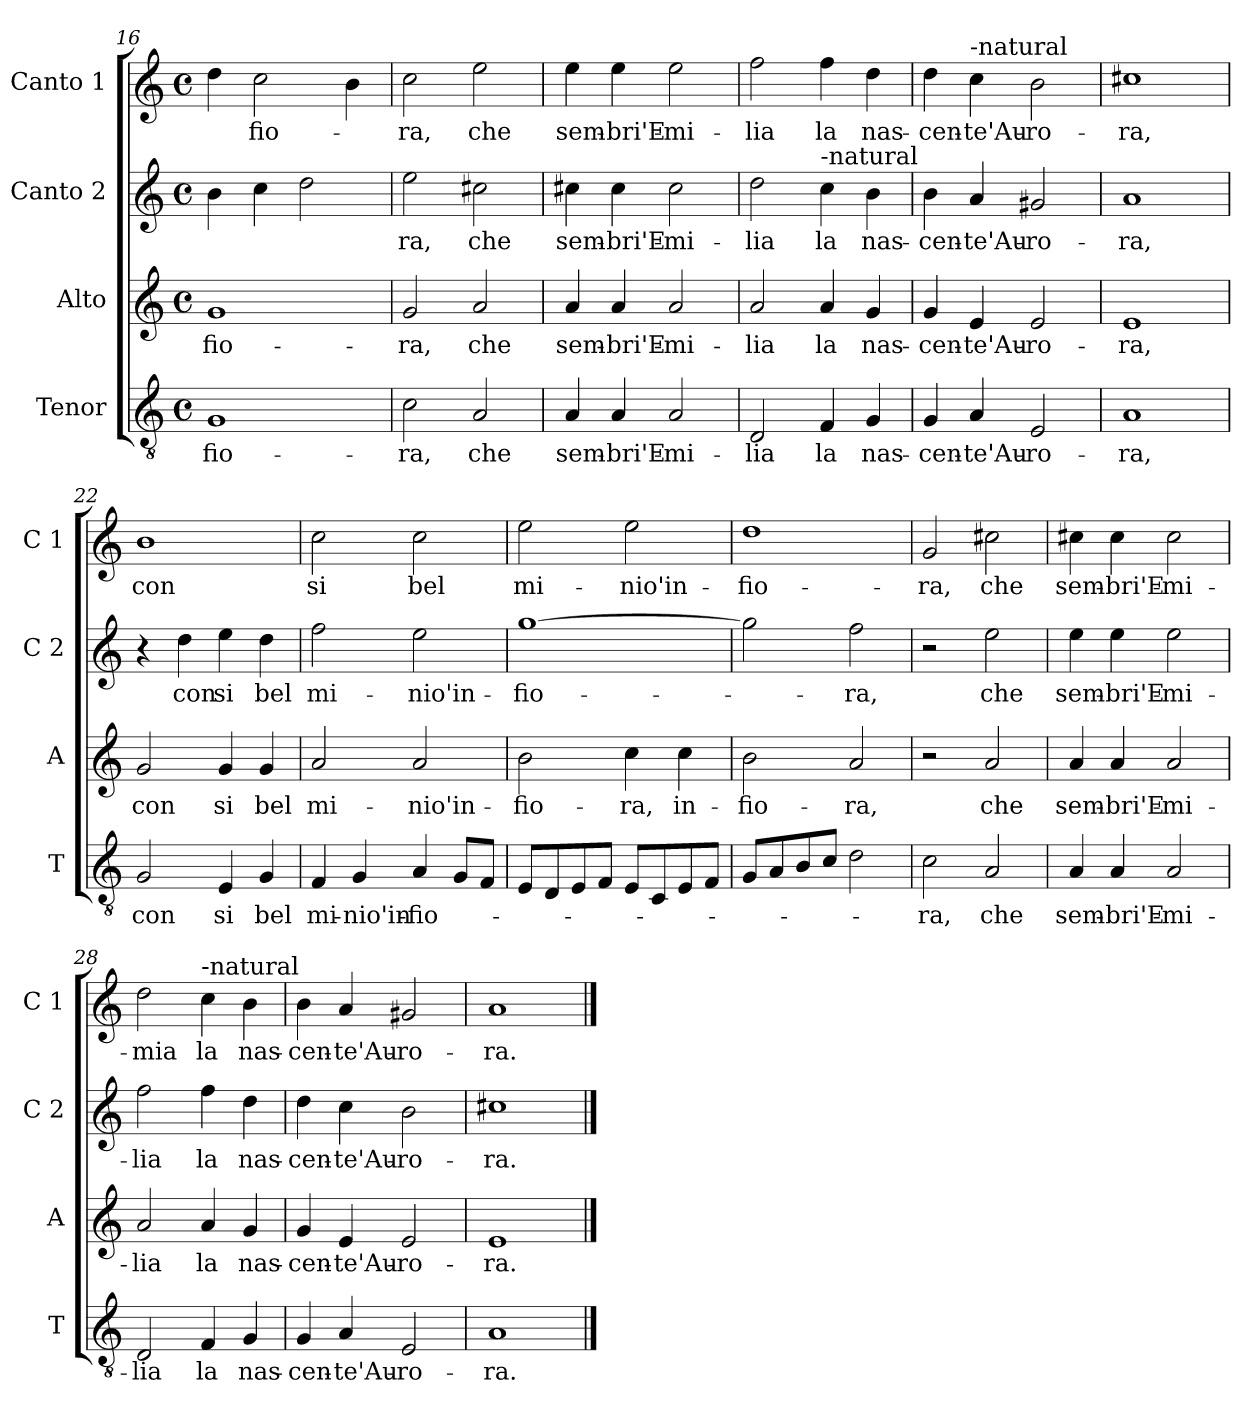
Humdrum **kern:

**kern	**text	**kern	**text	**kern	**text	**kern	**text
*part4	*part4	*part3	*part3	*part2	*part2	*part1	*part1
*staff4	*staff4	*staff3	*staff3	*staff2	*staff2	*staff1	*staff1
*I"Tenor	*	*I"Alto	*	*I"Canto 2	*	*I"Canto 1	*
*I'T	*	*I'A	*	*I'C 2	*	*I'C 1	*
*clefGv2	*	*clefG2	*	*clefG2	*	*clefG2	*
*k[]	*	*k[]	*	*k[]	*	*k[]	*
*C:	*	*C:	*	*C:	*	*C:	*
*M4/4	*	*M4/4	*	*M4/4	*	*M4/4	*
*met(c)	*	*met(c)	*	*met(c)	*	*met(c)	*
=16	=16	=16	=16	=16	=16	=16	=16
!	!LO:LY:b	!	!LO:LY:b	!	!	!	!
1G	-fio-	1g	-fio-	4b\	.	4dd\	.
!	!	!	!	!	!	!	!LO:LY:b
.	.	.	.	4cc\	.	2cc\	-fio-
.	.	.	.	2dd\	.	.	.
.	.	.	.	.	.	4b\	.
=17	=17	=17	=17	=17	=17	=17	=17
!	!LO:LY:b	!	!LO:LY:b	!	!LO:LY:b	!	!LO:LY:b
2c\	-ra,	2g/	-ra,	2ee\	-ra,	2cc\	-ra,
!	!LO:LY:b	!	!LO:LY:b	!	!LO:LY:b	!	!LO:LY:b
2A/	che	2a/	che	2cc#X\	che	2ee\	che
=18	=18	=18	=18	=18	=18	=18	=18
!	!LO:LY:b	!	!LO:LY:b	!	!LO:LY:b	!	!LO:LY:b
4A/	sem-	4a/	sem-	4cc#X\	sem-	4ee\	sem-
!	!LO:LY:b	!	!LO:LY:b	!	!LO:LY:b	!	!LO:LY:b
4A/	-bri'E-	4a/	-bri'E-	4cc#\	-bri'E-	4ee\	-bri'E-
!	!LO:LY:b	!	!LO:LY:b	!	!LO:LY:b	!	!LO:LY:b
2A/	-mi-	2a/	-mi-	2cc#\	-mi-	2ee\	-mi-
!!LO:LB:g=z
=19	=19	=19	=19	=19	=19	=19	=19
!	!LO:LY:b	!	!LO:LY:b	!	!LO:LY:b	!	!LO:LY:b
2D/	-lia	2a/	-lia	2dd\	-lia	2ff\	-lia
!	!	!	!	!LO:TX:a:t=-natural	!	!	!
!	!LO:LY:b	!	!LO:LY:b	!	!LO:LY:b	!	!LO:LY:b
4F/	la	4a/	la	4cc\	la	4ff\	la
!	!LO:LY:b	!	!LO:LY:b	!	!LO:LY:b	!	!LO:LY:b
4G/	nas-	4g/	nas-	4b\	nas-	4dd\	nas-
=20	=20	=20	=20	=20	=20	=20	=20
!	!LO:LY:b	!	!LO:LY:b	!	!LO:LY:b	!	!LO:LY:b
4G/	-cen-	4g/	-cen-	4b\	-cen-	4dd\	-cen-
!	!	!	!	!	!	!LO:TX:a:t=-natural	!
!	!LO:LY:b	!	!LO:LY:b	!	!LO:LY:b	!	!LO:LY:b
4A/	-te'Au-	4e/	-te'Au-	4a/	-te'Au-	4cc\	-te'Au-
!	!LO:LY:b	!	!LO:LY:b	!	!LO:LY:b	!	!LO:LY:b
2E/	-ro-	2e/	-ro-	2g#X/	-ro-	2b\	-ro-
=21	=21	=21	=21	=21	=21	=21	=21
!	!LO:LY:b	!	!LO:LY:b	!	!LO:LY:b	!	!LO:LY:b
1A	-ra,	1e	-ra,	1a	-ra,	1cc#X	-ra,
=22	=22	=22	=22	=22	=22	=22	=22
!	!LO:LY:b	!	!LO:LY:b	!	!	!	!LO:LY:b
2G/	con	2g/	con	4r	.	1b	con
!	!	!	!	!	!LO:LY:b	!	!
.	.	.	.	4dd\	con	.	.
!	!LO:LY:b	!	!LO:LY:b	!	!LO:LY:b	!	!
4E/	si	4g/	si	4ee\	si	.	.
!	!LO:LY:b	!	!LO:LY:b	!	!LO:LY:b	!	!
4G/	bel	4g/	bel	4dd\	bel	.	.
=23	=23	=23	=23	=23	=23	=23	=23
!	!LO:LY:b	!	!LO:LY:b	!	!LO:LY:b	!	!LO:LY:b
4F/	mi-	2a/	mi-	2ff\	mi-	2cc\	si
!	!LO:LY:b	!	!	!	!	!	!
4G/	-nio'in-	.	.	.	.	.	.
!	!LO:LY:b	!	!LO:LY:b	!	!LO:LY:b	!	!LO:LY:b
4A/	-fio-	2a/	-nio'in-	2ee\	-nio'in-	2cc\	bel
8G/L	.	.	.	.	.	.	.
8F/J	.	.	.	.	.	.	.
=24	=24	=24	=24	=24	=24	=24	=24
!	!	!	!LO:LY:b	!	!LO:LY:b	!	!LO:LY:b
8E/L	.	2b\	-fio-	[1gg	-fio-	2ee\	mi-
8D/	.	.	.	.	.	.	.
8E/	.	.	.	.	.	.	.
8F/J	.	.	.	.	.	.	.
!	!	!	!LO:LY:b	!	!	!	!LO:LY:b
8E/L	.	4cc\	-ra,	.	.	2ee\	-nio'in-
8C/	.	.	.	.	.	.	.
!	!	!	!LO:LY:b	!	!	!	!
8E/	.	4cc\	in-	.	.	.	.
8F/J	.	.	.	.	.	.	.
!!LO:LB:g=z
=25	=25	=25	=25	=25	=25	=25	=25
!	!	!	!LO:LY:b	!	!	!	!LO:LY:b
8G/L	.	2b\	-fio-	2gg\]	.	1dd	-fio-
8A/	.	.	.	.	.	.	.
8B/	.	.	.	.	.	.	.
8c/J	.	.	.	.	.	.	.
!	!	!	!LO:LY:b	!	!LO:LY:b	!	!
2d\	.	2a/	-ra,	2ff\	-ra,	.	.
=26	=26	=26	=26	=26	=26	=26	=26
!	!LO:LY:b	!	!	!	!	!	!LO:LY:b
2c\	-ra,	2r	.	2r	.	2g/	-ra,
!	!LO:LY:b	!	!LO:LY:b	!	!LO:LY:b	!	!LO:LY:b
2A/	che	2a/	che	2ee\	che	2cc#X\	che
=27	=27	=27	=27	=27	=27	=27	=27
!	!LO:LY:b	!	!LO:LY:b	!	!LO:LY:b	!	!LO:LY:b
4A/	sem-	4a/	sem-	4ee\	sem-	4cc#X\	sem-
!	!LO:LY:b	!	!LO:LY:b	!	!LO:LY:b	!	!LO:LY:b
4A/	-bri'E-	4a/	-bri'E-	4ee\	-bri'E-	4cc#\	-bri'E-
!	!LO:LY:b	!	!LO:LY:b	!	!LO:LY:b	!	!LO:LY:b
2A/	-mi-	2a/	-mi-	2ee\	-mi-	2cc#\	-mi-
=28	=28	=28	=28	=28	=28	=28	=28
!	!LO:LY:b	!	!LO:LY:b	!	!LO:LY:b	!	!LO:LY:b
2D/	-lia	2a/	-lia	2ff\	-lia	2dd\	-mia
!	!	!	!	!	!	!LO:TX:a:t=-natural	!
!	!LO:LY:b	!	!LO:LY:b	!	!LO:LY:b	!	!LO:LY:b
4F/	la	4a/	la	4ff\	la	4cc\	la
!	!LO:LY:b	!	!LO:LY:b	!	!LO:LY:b	!	!LO:LY:b
4G/	nas-	4g/	nas-	4dd\	nas-	4b\	nas-
=29	=29	=29	=29	=29	=29	=29	=29
!	!LO:LY:b	!	!LO:LY:b	!	!LO:LY:b	!	!LO:LY:b
4G/	-cen-	4g/	-cen-	4dd\	-cen-	4b\	-cen-
!	!LO:LY:b	!	!LO:LY:b	!	!LO:LY:b	!	!LO:LY:b
4A/	-te'Au-	4e/	-te'Au-	4cc\	-te'Au-	4a/	-te'Au-
!	!LO:LY:b	!	!LO:LY:b	!	!LO:LY:b	!	!LO:LY:b
2E/	-ro-	2e/	-ro-	2b\	-ro-	2g#X/	-ro-
=30	=30	=30	=30	=30	=30	=30	=30
!	!LO:LY:b	!	!LO:LY:b	!	!LO:LY:b	!	!LO:LY:b
1A	-ra.	1e	-ra.	1cc#X	-ra.	1a	-ra.
==	==	==	==	==	==	==	==
*-	*-	*-	*-	*-	*-	*-	*-
